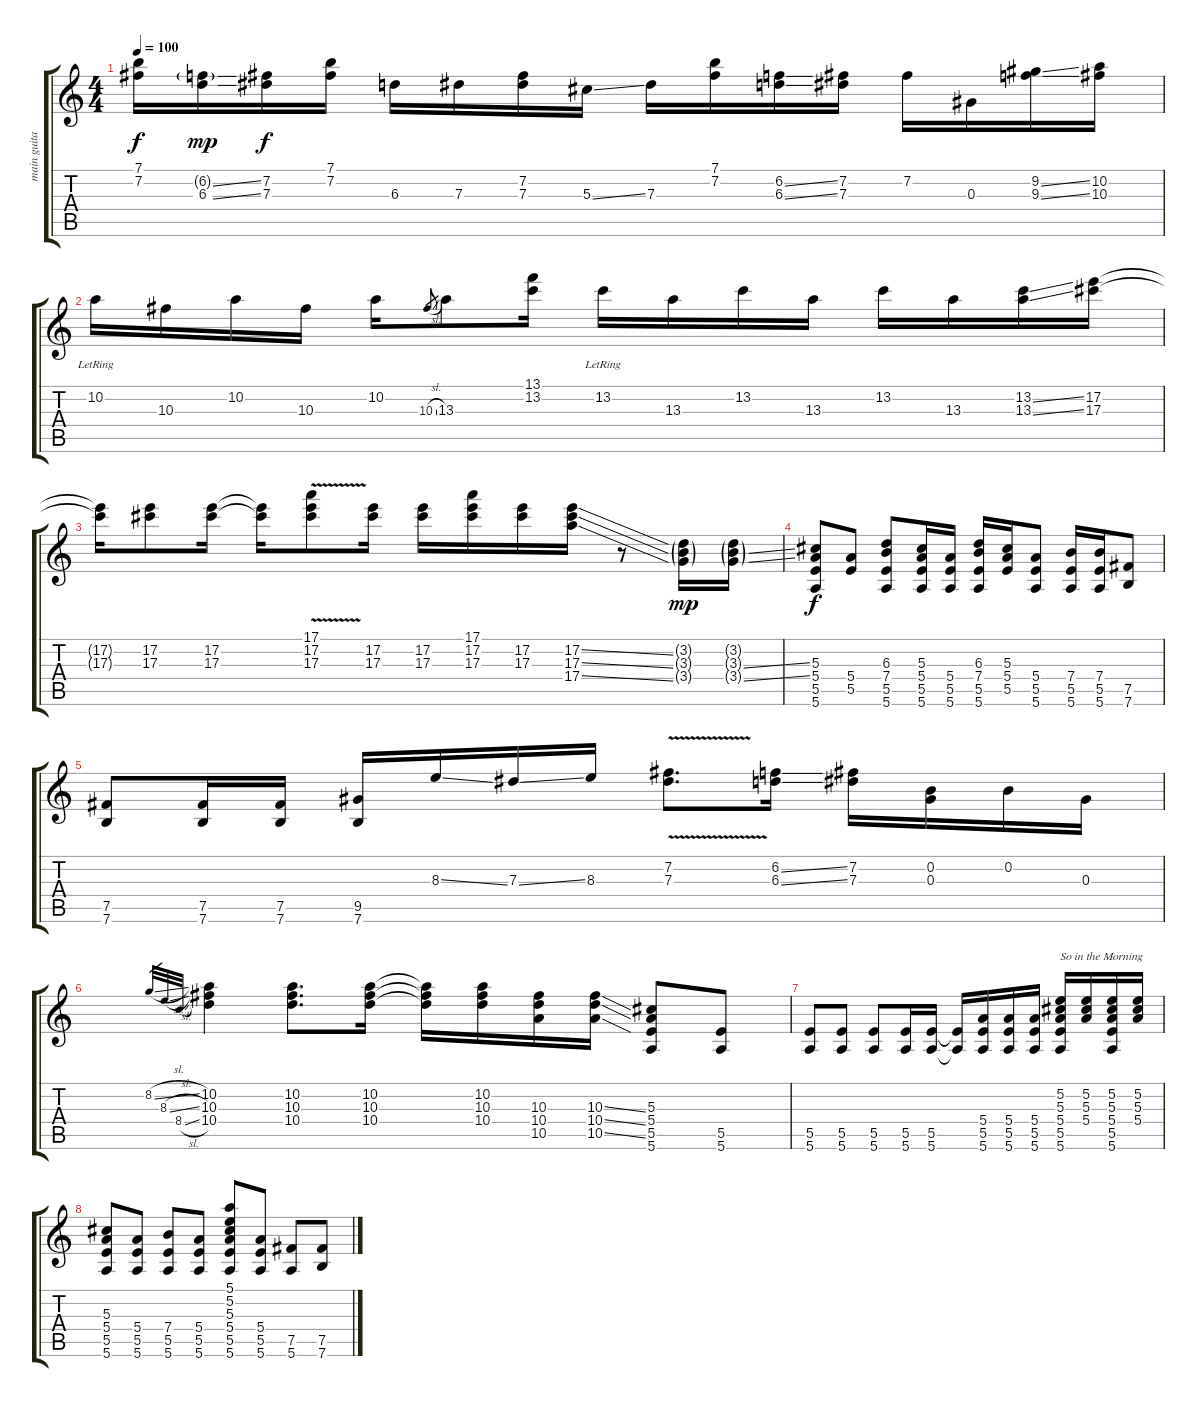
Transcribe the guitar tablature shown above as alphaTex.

\track ("main guitar" "main guita") {instrument acousticguitarnylon}
\staff {score tabs}
\tuning (E4 B3 Ab3 E3 B2 E2) {hide}
\ts (4 4)
\tempo 100
\clef g2
\ks c
(7.1 7.2).16{dy f} (6.2{ss g} 6.3{ss}).16{dy mp} (7.2 7.3).16{dy f} (7.1 7.2).16 6.3.16 7.3.16 (7.2 7.3).16 5.3{ss}.16 7.3.16 (7.1 7.2).16 (6.2{ss} 6.3{ss}).16 (7.2 7.3).16 7.2.16 0.3.16 (9.2{ss} 9.3{ss}).16 (10.2 10.3).16 |
10.2{lr}.16 10.3.16 10.2.16 10.3.16 10.2.16 10.3{sl}.8{gr} 13.3.8 (13.1 13.2).16 13.2{lr}.16 13.3.16 13.2.16 13.3.16 13.2.16 13.3.16 (13.2{ss} 13.3{ss}).16 (17.2 17.3).16 |
(17.2{t} 17.3{t}).16 (17.2 17.3).8 (17.2 17.3).16 (17.2{t} 17.3{t}).16 (17.1{v} 17.2{v} 17.3{v}).8 (17.2 17.3).16 (17.2 17.3).16 (17.1 17.2 17.3).16 (17.2 17.3).16 (17.2{ss} 17.3{ss} 17.4{ss}).16 r.8 (3.2{g} 3.3{g} 3.4{g}).16{dy mp} (3.2{g} 3.3{ss g} 3.4{ss g}).16 |
(5.3 5.4 5.5 5.6).8{dy f} (5.4 5.5).8 (6.3 7.4 5.5 5.6).8 (5.3 5.4 5.5 5.6).16 (5.4 5.5 5.6).16 (6.3 7.4 5.5 5.6).16 (5.3 5.4 5.5).16 (5.4 5.5 5.6).8 (7.4 5.5 5.6).16 (7.4 5.5 5.6).16 (7.5 7.6).8 |
(7.5 7.6).8 (7.5 7.6).16 (7.5 7.6).16 (9.5 7.6).16 8.3{ss}.16 7.3{ss}.16 8.3.16 (7.2{v} 7.3{v}).8{d} (6.2{ss} 6.3{ss}).16 (7.2 7.3).16 (0.2 0.3).16 0.2.16 0.3.16 |
8.2{sl}.32{gr} 8.3{sl}.32{gr} 8.4{sl}.32{gr} (10.2 10.3 10.4).4 (10.2 10.3 10.4).8{d} (10.2 10.3 10.4).16 (10.2{t} 10.3{t} 10.4{t}).16 (10.2 10.3 10.4).16 (10.3 10.4 10.5).16 (10.3{ss} 10.4{ss} 10.5{ss}).16 (5.3 5.4 5.5 5.6).8 (5.5 5.6).8 |
(5.5 5.6).8 (5.5 5.6).8 (5.5 5.6).8 (5.5 5.6).16 (5.5 5.6).16 (5.5{t} 5.6{t}).16 (5.4 5.5 5.6).16 (5.4 5.5 5.6).16 (5.4 5.5 5.6).16 (5.2 5.3 5.4 5.5 5.6).16{txt "So in the Morning"} (5.2 5.3 5.4).16 (5.2 5.3 5.4 5.5 5.6).16 (5.2 5.3 5.4).16 |
(5.3 5.4 5.5 5.6).8 (5.4 5.5 5.6).8 (7.4 5.5 5.6).8 (5.4 5.5 5.6).8 (5.1 5.2 5.3 5.4 5.5 5.6).8 (5.4 5.5 5.6).8 (7.5 5.6).8 (7.5 7.6).8
